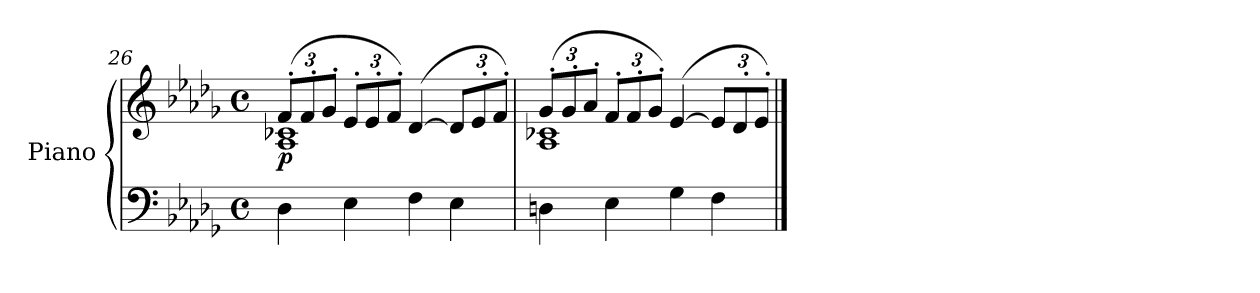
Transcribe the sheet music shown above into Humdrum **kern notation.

**kern	**kern	**dynam
*part1	*part1	*part1
*staff2	*staff1	*staff1/2
*I"Piano	*	*
*I'Pno.	*	*
*clefF4	*clefG2	*
*k[b-e-a-d-g-]	*k[b-e-a-d-g-]	*
*M4/4	*M4/4	*
*met(c)	*met(c)	*
*	*Xbrackettup	*
=26	=26	=26
*	*^	*
!	!	!	!LO:DY:b
4D-\	(>12f'/L	1A- 1c-X	p
.	12f'/	.	.
.	12g-'/J	.	.
4E-\	12e-'/L	.	.
.	12e-'/	.	.
.	12f'/J)	.	.
4F\	(>[4d-/	.	.
4E-\	12d-/L]	.	.
.	12e-'/	.	.
.	12f'/J)	.	.
=27	=27	=27	=27
4Dn\	(>12g-'/L	1A- 1c-X	.
.	12g-'/	.	.
.	12a-'/J	.	.
4E-\	12f'/L	.	.
.	12f'/	.	.
.	12g-'/J)	.	.
4G-\	(>[4e-/	.	.
4F\	12e-/L]	.	.
.	12d-'/	.	.
.	12e-'/J)	.	.
*	*v	*v	*
==	==	==
*-	*-	*-
